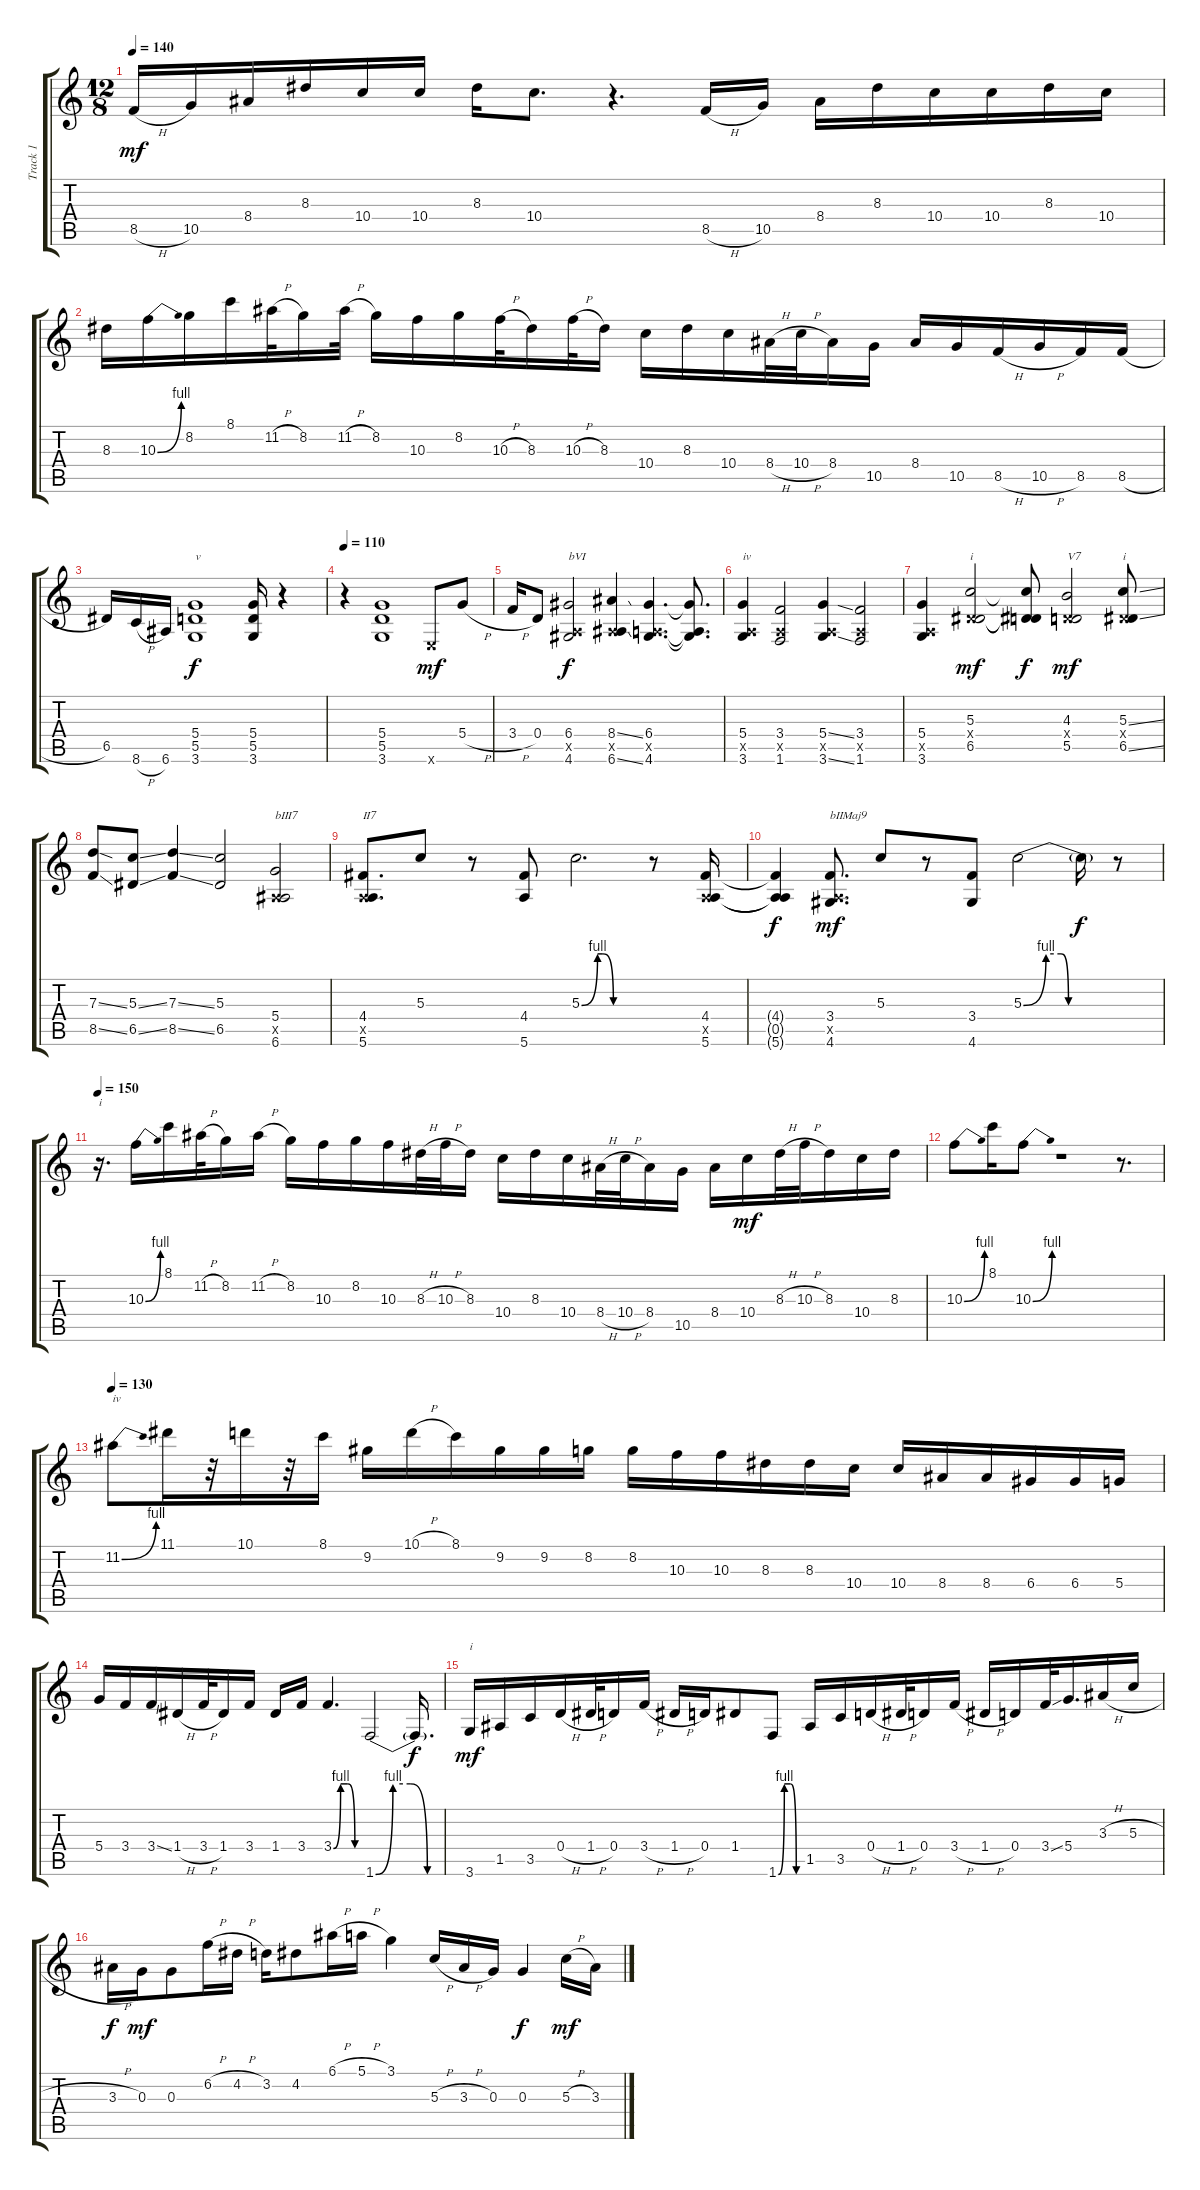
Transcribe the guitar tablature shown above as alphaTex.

\track ("Track 1" "Track 1") {instrument acousticguitarsteel}
\staff {score tabs}
\tuning (E4 B3 G3 D3 A2 E2) {hide}
\ts (12 8)
\tempo 140
\clef g2
\ks c
8.5{h}.16{dy mf} 10.5.16 8.4.16 8.3.16 10.4.16 10.4.16 8.3.16 10.4.8{d} r.4{d} 8.5{h}.16 10.5.16 8.4.16 8.3.16 10.4.16 10.4.16 8.3.16 10.4.16 |
8.3.16 10.3{be (bend 0 0 60 4)}.16 8.2.16 8.1.16 11.2{h}.32 8.2.16 11.2{h}.32 8.2.16 10.3.16 8.2.16 10.3{h}.32 8.3.16 10.3{h}.32 8.3.16 10.4.16 8.3.16 10.4.16 8.4{h}.32 10.4{h}.32 8.4.16 10.5.16 8.4.16 10.5.16 8.5{h}.16 10.5{h}.16 8.5.16 8.5{h}.16 |
6.5.16 8.6{h}.16 6.6.16 (5.4 5.5 3.6).1{txt "v" dy f} (5.4 5.5 3.6).16 r.4 |
\tempo 110
r.4 (5.4 5.5 3.6).1 0.6{x}.8{dy mf} 5.4{h}.8 |
3.4{h}.16 0.4.8 (6.4 0.5{x} 4.6).2{txt "bVI" dy f} (8.4{ss} 0.5{x} 6.6{ss}).4 (6.4 0.5{x} 4.6).4{d} (6.4{t} 0.5{t} 4.6{t}).8{d} |
(5.4 0.5{x} 3.6).4{txt "iv"} (3.4 0.5{x} 1.6).2 (5.4{ss} 0.5{x} 3.6{ss}).4 (3.4 0.5{x} 1.6).2 |
(5.4 0.5{x} 3.6).4 (5.3 0.4{x} 6.5).2{txt "i" dy mf} (5.3{t} 0.4{t} 6.5{t}).8{dy f} (4.3 0.4{x} 5.5).2{txt "V7" dy mf} (5.3{ss} 0.4{x} 6.5{ss}).8{txt "i"} |
(7.3{ss} 8.5{ss}).8 (5.3{ss} 6.5{ss}).8 (7.3{ss} 8.5{ss}).4 (5.3 6.5).2 (5.4 0.5{x} 6.6).2{txt "bIII7"} |
(4.4 0.5{x} 5.6).8{d txt "II7"} 5.3.8 r.8 (4.4 5.6).8 5.3{be (custom 0 0 15 4 20 4 30 0 45 0 60 0)}.2{d} r.8 (4.4 0.5{x} 5.6).16 |
(4.4{t} 0.5{t} 5.6{t}).4{dy f} (3.4 0.5{x} 4.6).8{d txt "bIIMaj9" dy mf} 5.3.8 r.8 (3.4 4.6).8 5.3{be (custom 0 0 15 4 25 4 30 0 45 0 60 0)}.2 5.3{t}.16{dy f} r.8 |
\tempo 150
r.16{d txt "i"} 10.3{be (bend 0 0 60 4)}.16 8.1.16 11.2{h}.32 8.2.16 11.2{h}.16 8.2.16 10.3.16 8.2.16 10.3.16 8.3{h}.32 10.3{h}.32 8.3.16 10.4.16 8.3.16 10.4.16 8.4{h}.32 10.4{h}.32 8.4.16 10.5.16 8.4.16 10.4.16{dy mf} 8.3{h}.32 10.3{h}.32 8.3.16 10.4.16 8.3.16 |
10.3{be (bend 0 0 60 4)}.8 8.1.16 10.3{be (bend 0 0 60 4)}.8 r.1 r.8{d} |
\tempo 130
11.2{be (bend 0 0 60 4)}.8{txt "iv"} 11.1.16 r.32 10.1.16 r.32 8.1.16 9.2.16 10.1{h}.16 8.1.16 9.2.16 9.2.16 8.2.16 8.2.16 10.3.16 10.3.16 8.3.16 8.3.16 10.4.16 10.4.16 8.4.16 8.4.16 6.4.16 6.4.16 5.4.16 |
5.4.16 3.4.16 3.4{ss}.16 1.4{h}.16 3.4{h}.32 1.4.16 3.4.16 1.4.16 3.4.16 3.4{be (custom 0 0 15 4 30 4 45 0 60 0)}.4{d} 1.6{be (custom 0 0 15 4 30 4 45 0 60 0)}.2 1.6{t}.16{d dy f} |
3.6.16{txt "i" dy mf} 1.5.16 3.5.16 0.4{h}.16 1.4{h}.32 0.4.16 3.4{h}.16 1.4{h}.16 0.4.16 1.4.8 1.6{be (custom 0 0 15 4 30 4 45 0 60 0)}.8 1.5.16 3.5.16 0.4{h}.16 1.4{h}.32 0.4.16 3.4{h}.16 1.4{h}.16 0.4.16 3.4{ss}.32 5.4.16{d} 3.3{h}.16 5.3{h}.16 |
3.3{h}.16{dy f} 0.3.16{dy mf} 0.3.8 6.2{h}.16 4.2{h}.16 3.2.16 4.2.8 6.1{h}.16 5.1{h}.16 3.1.4 5.3{h}.16 3.3{h}.16 0.3.16 0.3.4{dy f} 5.3{h}.16{dy mf} 3.3{h}.16
